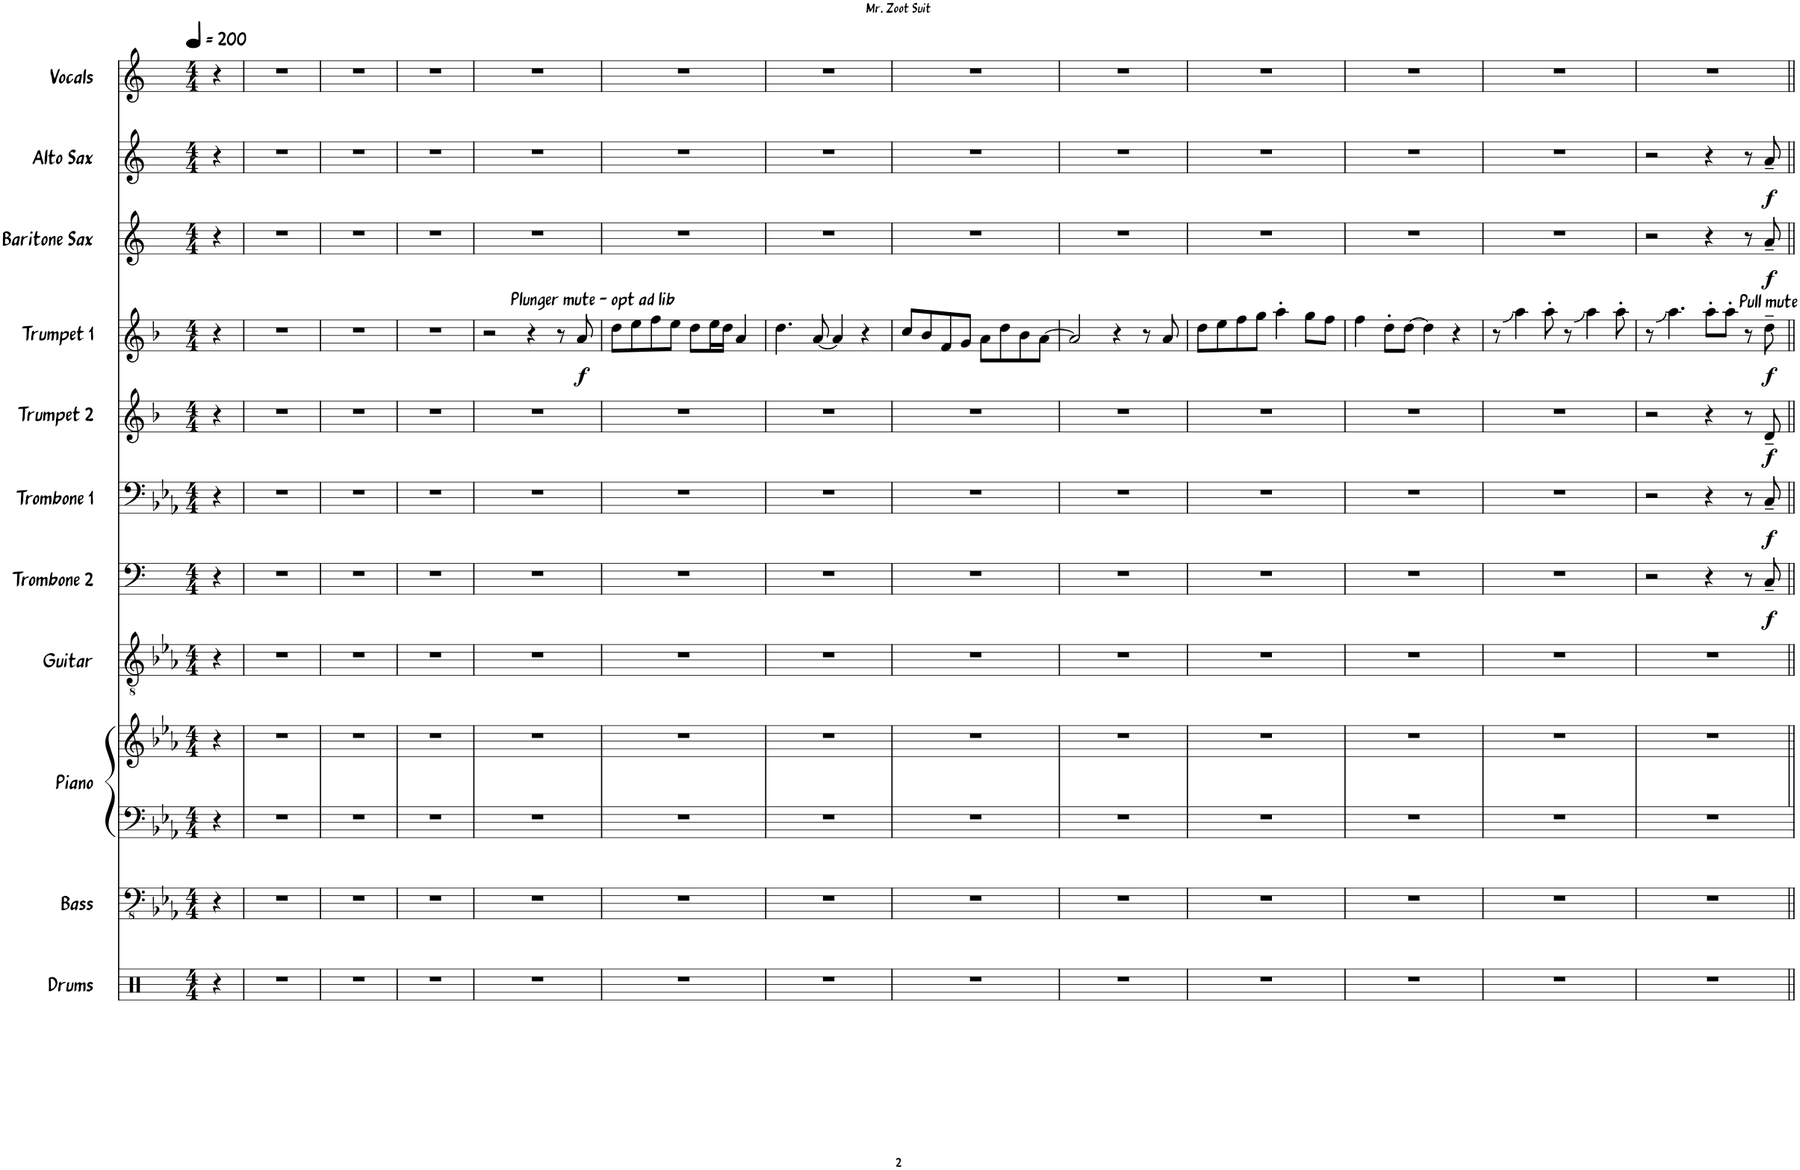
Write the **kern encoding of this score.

**kern	**kern	**kern	**kern	**kern	**kern	**dynam	**kern	**dynam	**kern	**dynam	**kern	**dynam	**kern	**dynam	**kern	**dynam	**kern
*part11	*part10	*part9	*part9	*part8	*part7	*part7	*part6	*part6	*part5	*part5	*part4	*part4	*part3	*part3	*part2	*part2	*part1
*staff12	*staff11	*staff10	*staff9	*staff8	*staff7	*staff7	*staff6	*staff6	*staff5	*staff5	*staff4	*staff4	*staff3	*staff3	*staff2	*staff2	*staff1
*I"Drums	*I"Bass	*I"Piano	*	*I"Guitar	*I"Trombone 2	*	*I"Trombone 1	*	*I"Trumpet 2	*	*I"Trumpet 1	*	*I"Baritone Sax	*	*I"Alto Sax	*	*I"Vocals
*I'Drums	*I'Bass	*I'Piano	*	*I'Gtr.	*I'Trb.2	*	*I'Tbn. 1	*	*I'Tpt. 2	*	*I'Tpt. 1	*	*I'Bari	*	*I'Alto	*	*I'V.
*clefX	*clefFv4	*clefF4	*clefG2	*clefGv2	*clefF4	*	*clefF4	*	*clefG2	*	*clefG2	*	*clefG2	*	*clefG2	*	*clefG2
*	*	*	*	*	*	*	*	*	*Trd1c2	*	*Trd1c2	*	*Trd12c21	*	*Trd5c9	*	*
*k[]	*k[b-e-a-]	*k[b-e-a-]	*k[b-e-a-]	*k[b-e-a-]	*k[]	*	*k[b-e-a-]	*	*k[b-]	*	*k[b-]	*	*k[]	*	*k[]	*	*k[]
*M4/4	*M4/4	*M4/4	*M4/4	*M4/4	*M4/4	*	*M4/4	*	*M4/4	*	*M4/4	*	*M4/4	*	*M4/4	*	*M4/4
*MM200	*MM200	*MM200	*MM200	*MM200	*MM200	*	*MM200	*	*MM200	*	*MM200	*	*MM200	*	*MM200	*	*MM200
=1	=1	=1	=1	=1	=1	=1	=1	=1	=1	=1	=1	=1	=1	=1	=1	=1	=1
4r	4r	4r	4r	4r	4r	.	4r	.	4r	.	4r	.	4r	.	4r	.	4r
=2	=2	=2	=2	=2	=2	=2	=2	=2	=2	=2	=2	=2	=2	=2	=2	=2	=2
1r	1r	1r	1r	1r	1r	.	1r	.	1r	.	1r	.	1r	.	1r	.	1r
=3	=3	=3	=3	=3	=3	=3	=3	=3	=3	=3	=3	=3	=3	=3	=3	=3	=3
1r	1r	1r	1r	1r	1r	.	1r	.	1r	.	1r	.	1r	.	1r	.	1r
=4	=4	=4	=4	=4	=4	=4	=4	=4	=4	=4	=4	=4	=4	=4	=4	=4	=4
1r	1r	1r	1r	1r	1r	.	1r	.	1r	.	1r	.	1r	.	1r	.	1r
=5	=5	=5	=5	=5	=5	=5	=5	=5	=5	=5	=5	=5	=5	=5	=5	=5	=5
1r	1r	1r	1r	1r	1r	.	1r	.	1r	.	2r	.	1r	.	1r	.	1r
!	!	!	!	!	!	!	!	!	!	!	!LO:TX:a:t=Plunger mute - opt ad lib	!	!	!	!	!	!
.	.	.	.	.	.	.	.	.	.	.	4r	.	.	.	.	.	.
.	.	.	.	.	.	.	.	.	.	.	8r	.	.	.	.	.	.
!	!	!	!	!	!	!	!	!	!	!	!	!LO:DY:b	!	!	!	!	!
.	.	.	.	.	.	.	.	.	.	.	8a/	f	.	.	.	.	.
=6	=6	=6	=6	=6	=6	=6	=6	=6	=6	=6	=6	=6	=6	=6	=6	=6	=6
1r	1r	1r	1r	1r	1r	.	1r	.	1r	.	8dd\L	.	1r	.	1r	.	1r
.	.	.	.	.	.	.	.	.	.	.	8ee\	.	.	.	.	.	.
.	.	.	.	.	.	.	.	.	.	.	8ff\	.	.	.	.	.	.
.	.	.	.	.	.	.	.	.	.	.	8ee\J	.	.	.	.	.	.
.	.	.	.	.	.	.	.	.	.	.	8dd\L	.	.	.	.	.	.
.	.	.	.	.	.	.	.	.	.	.	16ee\L	.	.	.	.	.	.
.	.	.	.	.	.	.	.	.	.	.	16dd\JJ	.	.	.	.	.	.
.	.	.	.	.	.	.	.	.	.	.	4a/	.	.	.	.	.	.
=7	=7	=7	=7	=7	=7	=7	=7	=7	=7	=7	=7	=7	=7	=7	=7	=7	=7
1r	1r	1r	1r	1r	1r	.	1r	.	1r	.	4.dd\	.	1r	.	1r	.	1r
.	.	.	.	.	.	.	.	.	.	.	[8a/	.	.	.	.	.	.
.	.	.	.	.	.	.	.	.	.	.	4a/]	.	.	.	.	.	.
.	.	.	.	.	.	.	.	.	.	.	4r	.	.	.	.	.	.
=8	=8	=8	=8	=8	=8	=8	=8	=8	=8	=8	=8	=8	=8	=8	=8	=8	=8
1r	1r	1r	1r	1r	1r	.	1r	.	1r	.	8cc/L	.	1r	.	1r	.	1r
.	.	.	.	.	.	.	.	.	.	.	8b-/	.	.	.	.	.	.
.	.	.	.	.	.	.	.	.	.	.	8f/	.	.	.	.	.	.
.	.	.	.	.	.	.	.	.	.	.	8g/J	.	.	.	.	.	.
.	.	.	.	.	.	.	.	.	.	.	8a\L	.	.	.	.	.	.
.	.	.	.	.	.	.	.	.	.	.	8dd\	.	.	.	.	.	.
.	.	.	.	.	.	.	.	.	.	.	8b-\	.	.	.	.	.	.
.	.	.	.	.	.	.	.	.	.	.	[8a\J	.	.	.	.	.	.
=9	=9	=9	=9	=9	=9	=9	=9	=9	=9	=9	=9	=9	=9	=9	=9	=9	=9
1r	1r	1r	1r	1r	1r	.	1r	.	1r	.	2a/]	.	1r	.	1r	.	1r
.	.	.	.	.	.	.	.	.	.	.	4r	.	.	.	.	.	.
.	.	.	.	.	.	.	.	.	.	.	8r	.	.	.	.	.	.
.	.	.	.	.	.	.	.	.	.	.	8a/	.	.	.	.	.	.
=10	=10	=10	=10	=10	=10	=10	=10	=10	=10	=10	=10	=10	=10	=10	=10	=10	=10
1r	1r	1r	1r	1r	1r	.	1r	.	1r	.	8dd\L	.	1r	.	1r	.	1r
.	.	.	.	.	.	.	.	.	.	.	8ee\	.	.	.	.	.	.
.	.	.	.	.	.	.	.	.	.	.	8ff\	.	.	.	.	.	.
.	.	.	.	.	.	.	.	.	.	.	8gg\J	.	.	.	.	.	.
.	.	.	.	.	.	.	.	.	.	.	4aa'\	.	.	.	.	.	.
.	.	.	.	.	.	.	.	.	.	.	8gg\L	.	.	.	.	.	.
.	.	.	.	.	.	.	.	.	.	.	8ff\J	.	.	.	.	.	.
=11	=11	=11	=11	=11	=11	=11	=11	=11	=11	=11	=11	=11	=11	=11	=11	=11	=11
1r	1r	1r	1r	1r	1r	.	1r	.	1r	.	4ff\	.	1r	.	1r	.	1r
.	.	.	.	.	.	.	.	.	.	.	8dd'\L	.	.	.	.	.	.
.	.	.	.	.	.	.	.	.	.	.	[8dd\J	.	.	.	.	.	.
.	.	.	.	.	.	.	.	.	.	.	4dd\]	.	.	.	.	.	.
.	.	.	.	.	.	.	.	.	.	.	4r	.	.	.	.	.	.
=12	=12	=12	=12	=12	=12	=12	=12	=12	=12	=12	=12	=12	=12	=12	=12	=12	=12
1r	1r	1r	1r	1r	1r	.	1r	.	1r	.	8r	.	1r	.	1r	.	1r
.	.	.	.	.	.	.	.	.	.	.	4aa\	.	.	.	.	.	.
.	.	.	.	.	.	.	.	.	.	.	8aa'\	.	.	.	.	.	.
.	.	.	.	.	.	.	.	.	.	.	8r	.	.	.	.	.	.
.	.	.	.	.	.	.	.	.	.	.	4aa\	.	.	.	.	.	.
.	.	.	.	.	.	.	.	.	.	.	8aa'\	.	.	.	.	.	.
=13	=13	=13	=13	=13	=13	=13	=13	=13	=13	=13	=13	=13	=13	=13	=13	=13	=13
1r	1r	1r	1r	1r	2r	.	2r	.	2r	.	8r	.	2r	.	2r	.	1r
.	.	.	.	.	.	.	.	.	.	.	4.aa\	.	.	.	.	.	.
.	.	.	.	.	4r	.	4r	.	4r	.	8aa'\L	.	4r	.	4r	.	.
.	.	.	.	.	.	.	.	.	.	.	8aa'\J	.	.	.	.	.	.
.	.	.	.	.	8r	.	8r	.	8r	.	8r	.	8r	.	8r	.	.
!	!	!	!	!	!	!	!	!	!	!	!LO:TX:a:t=Pull mute	!	!	!	!	!	!
!	!	!	!	!	!	!LO:DY:b	!	!LO:DY:b	!	!LO:DY:b	!	!LO:DY:b	!	!LO:DY:b	!	!LO:DY:b	!
.	.	.	.	.	8C~/	f	8C~/	f	8d~/	f	8dd~\	f	8a~/	f	8a~/	f	.
=||	=||	=||	=||	=||	=||	=||	=||	=||	=||	=||	=||	=||	=||	=||	=||	=||	=||
*-	*-	*-	*-	*-	*-	*-	*-	*-	*-	*-	*-	*-	*-	*-	*-	*-	*-
